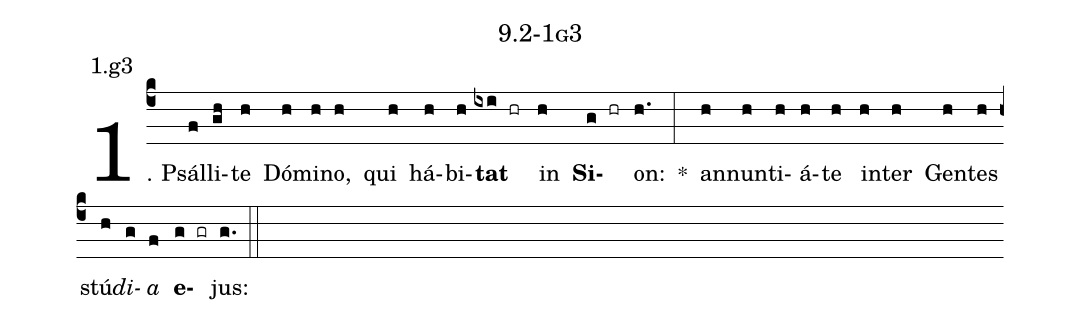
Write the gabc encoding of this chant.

name: 9.2-1g3;
annotation: 1.g3;
%%
(c4)1. Psál(f)li(gh)te(h) Dó(h)mi(h)no,(h) qui(h) há(h)bi(h)<b>tat</b>(ixi hr) in(h) <b>Si</b>(g hr)on:(h.) *(:) an(h)nun(h)ti(h)á(h)te(h) in(h)ter(h) Gen(h)tes(h) stú(h)<i>di</i>(g)<i>a</i>(f) <b>e</b>(g gr)jus:(g.) (::)


%E(h) u(h) o(g) u(f) a(g) e.(g.) (::)
